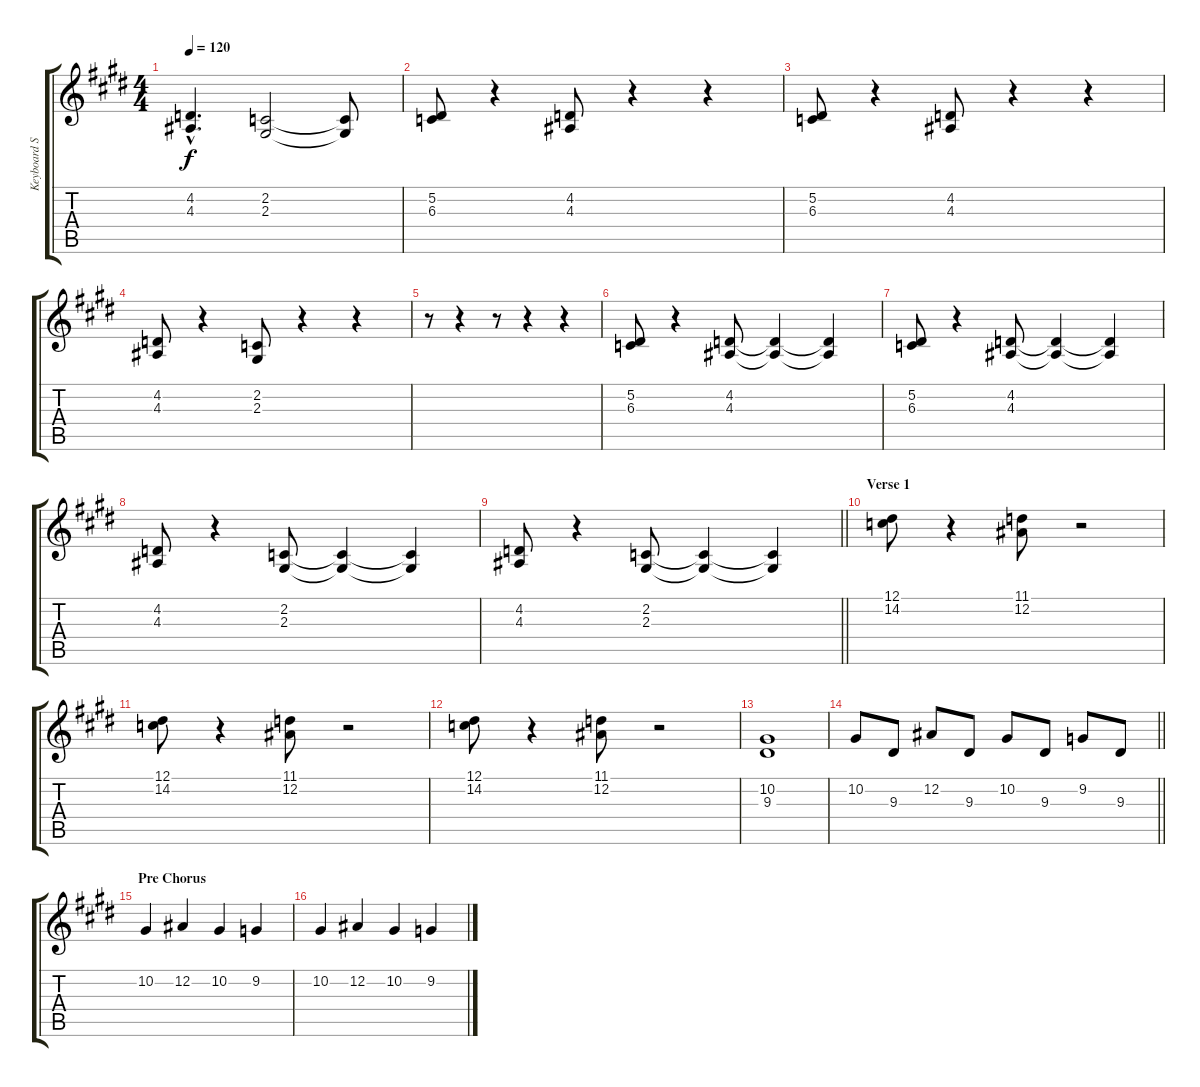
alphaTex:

\track ("Keyboard Synth" "Keyboard S") {instrument stringensemble1}
\staff {score tabs}
\tuning (Eb4 Bb3 Gb3 Db3 Ab2 Eb2) {hide}
\ts (4 4)
\tempo 120
\clef g2
\ks e
(4.2{hac} 4.3{hac}).4{d dy f} (2.2 2.3).2 (2.2{t} 2.3{t}).8 |
(5.2 6.3).8 r.4 (4.2 4.3).8 r.4 r.4 |
(5.2 6.3).8 r.4 (4.2 4.3).8 r.4 r.4 |
(4.2 4.3).8 r.4 (2.2 2.3).8 r.4 r.4 |
r.8 r.4 r.8 r.4 r.4 |
(5.2 6.3).8 r.4 (4.2 4.3).8 (4.2{t} 4.3{t}).4 (4.2{t} 4.3{t}).4 |
(5.2 6.3).8 r.4 (4.2 4.3).8 (4.2{t} 4.3{t}).4 (4.2{t} 4.3{t}).4 |
(4.2 4.3).8 r.4 (2.2 2.3).8 (2.2{t} 2.3{t}).4 (2.2{t} 2.3{t}).4 |
\barLineRight lightlight
(4.2 4.3).8 r.4 (2.2 2.3).8 (2.2{t} 2.3{t}).4 (2.2{t} 2.3{t}).4 |
\section ("" "Verse 1")
(12.1 14.2).8 r.4 (11.1 12.2).8 r.2 |
(12.1 14.2).8 r.4 (11.1 12.2).8 r.2 |
(12.1 14.2).8 r.4 (11.1 12.2).8 r.2 |
(10.2 9.3).1 |
\barLineRight lightlight
10.2.8 9.3.8 12.2.8 9.3.8 10.2.8 9.3.8 9.2.8 9.3.8 |
\section ("" "Pre Chorus")
10.2.4 12.2.4 10.2.4 9.2.4 |
10.2.4 12.2.4 10.2.4 9.2.4
